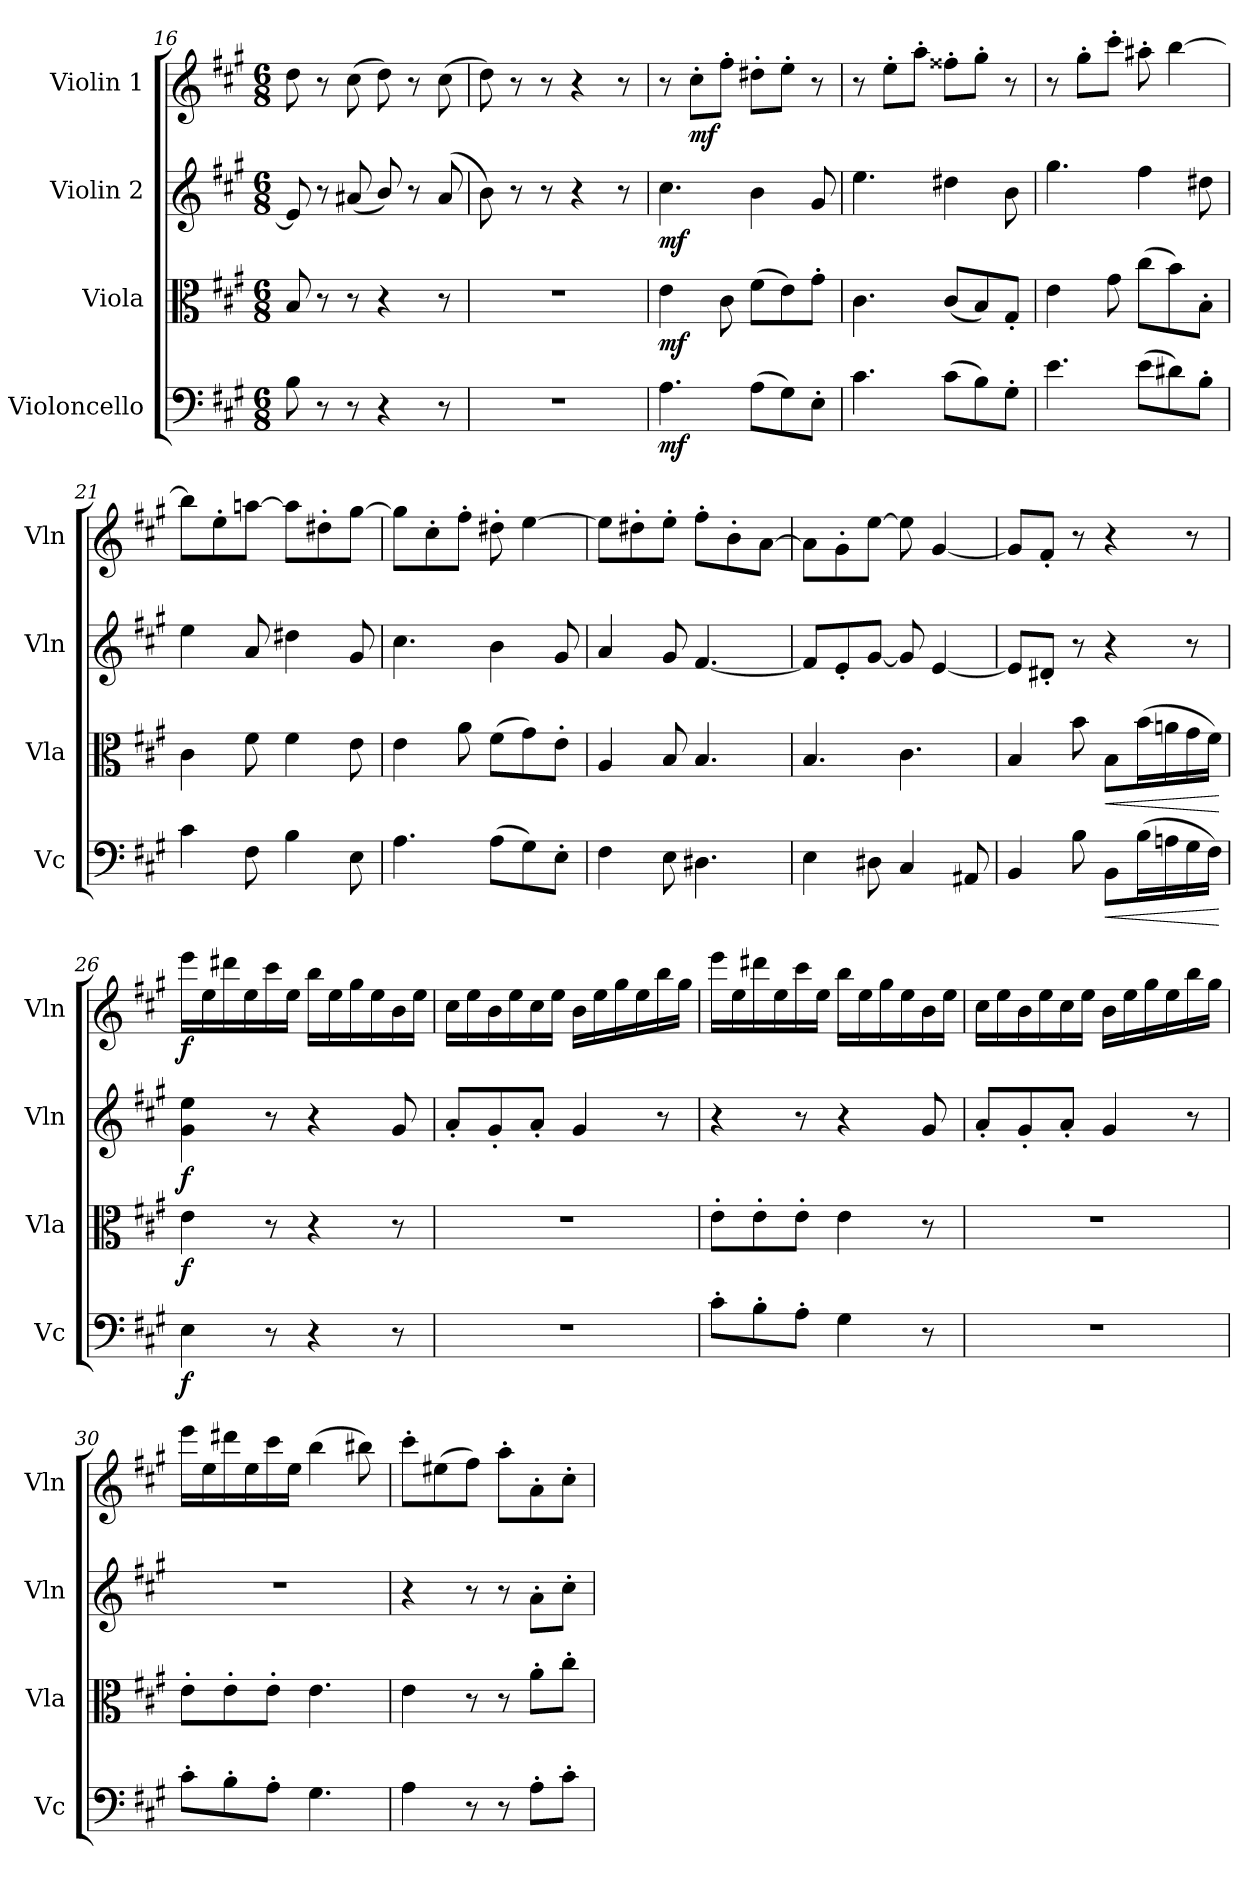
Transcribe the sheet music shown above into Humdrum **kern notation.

**kern	**dynam	**kern	**dynam	**kern	**dynam	**kern	**dynam
*part4	*part4	*part3	*part3	*part2	*part2	*part1	*part1
*staff4	*staff4	*staff3	*staff3	*staff2	*staff2	*staff1	*staff1
*I"Violoncello	*	*I"Viola	*	*I"Violin 2	*	*I"Violin 1	*
*I'Vc	*	*I'Vla	*	*I'Vln	*	*I'Vln	*
*clefF4	*	*clefC3	*	*clefG2	*	*clefG2	*
*k[f#c#g#]	*	*k[f#c#g#]	*	*k[f#c#g#]	*	*k[f#c#g#]	*
*M6/8	*	*M6/8	*	*M6/8	*	*M6/8	*
=16	=16	=16	=16	=16	=16	=16	=16
8B\	.	8B/	.	8e/]	.	8dd\	.
8r	.	8r	.	8r	.	8r	.
8r	.	8r	.	(8a#X/	.	(8cc#\	.
4r	.	4r	.	8b/)	.	8dd\)	.
.	.	.	.	8r	.	8r	.
8r	.	8r	.	(8a#/	.	(8cc#\	.
!!LO:LB:g=z
=17	=17	=17	=17	=17	=17	=17	=17
2.r	.	2.r	.	8b\)	.	8dd\)	.
.	.	.	.	8r	.	8r	.
.	.	.	.	8r	.	8r	.
.	.	.	.	4r	.	4r	.
.	.	.	.	8r	.	8r	.
=18	=18	=18	=18	=18	=18	=18	=18
!	!LO:DY:b	!	!LO:DY:b	!	!LO:DY:b	!	!
4.A\	mf	4e\	mf	4.cc#\	mf	8r	.
!	!	!	!	!	!	!	!LO:DY:b
.	.	.	.	.	.	8cc#'\L	mf
.	.	8c#\	.	.	.	8ff#'\J	.
(8A\L	.	(8f#\L	.	4b\	.	8dd#X'\L	.
8G#\)	.	8e\)	.	.	.	8ee'\J	.
8E'\J	.	8g#'\J	.	8g#/	.	8r	.
=19	=19	=19	=19	=19	=19	=19	=19
4.c#\	.	4.c#\	.	4.ee\	.	8r	.
.	.	.	.	.	.	8ee'\L	.
.	.	.	.	.	.	8aa'\J	.
(8c#\L	.	(8c#/L	.	4dd#X\	.	8ff##X'\L	.
8B\)	.	8B/)	.	.	.	8gg#'\J	.
8G#'\J	.	8G#'/J	.	8b\	.	8r	.
=20	=20	=20	=20	=20	=20	=20	=20
4.e\	.	4e\	.	4.gg#\	.	8r	.
.	.	.	.	.	.	8gg#'\L	.
.	.	8g#\	.	.	.	8ccc#'\J	.
(8e\L	.	(8cc#\L	.	4ff#\	.	8aa#X'\	.
8d#X\)	.	8b\)	.	.	.	[4bb\	.
8B'\J	.	8B'\J	.	8dd#X\	.	.	.
!!LO:PB:g=z
=21	=21	=21	=21	=21	=21	=21	=21
4c#\	.	4c#\	.	4ee\	.	8bb\L]	.
.	.	.	.	.	.	8ee'\	.
8F#\	.	8f#\	.	8a/	.	[8aan\J	.
4B\	.	4f#\	.	4dd#X\	.	8aa\L]	.
.	.	.	.	.	.	8dd#X'\	.
8E\	.	8e\	.	8g#/	.	[8gg#\J	.
=22	=22	=22	=22	=22	=22	=22	=22
4.A\	.	4e\	.	4.cc#\	.	8gg#\L]	.
.	.	.	.	.	.	8cc#'\	.
.	.	8a\	.	.	.	8ff#'\J	.
(8A\L	.	(8f#\L	.	4b\	.	8dd#X'\	.
8G#\)	.	8g#\)	.	.	.	[4ee\	.
8E'\J	.	8e'\J	.	8g#/	.	.	.
=23	=23	=23	=23	=23	=23	=23	=23
4F#\	.	4A/	.	4a/	.	8ee\L]	.
.	.	.	.	.	.	8dd#X'\	.
8E\	.	8B/	.	8g#/	.	8ee'\J	.
4.D#X\	.	4.B/	.	[4.f#/	.	8ff#'\L	.
.	.	.	.	.	.	8b'\	.
.	.	.	.	.	.	[8a\J	.
=24	=24	=24	=24	=24	=24	=24	=24
4E\	.	4.B/	.	8f#/L]	.	8a\L]	.
.	.	.	.	8e'/	.	8g#'\	.
8D#X\	.	.	.	[8g#/J	.	[8ee\J	.
4C#/	.	4.c#\	.	8g#/]	.	8ee\]	.
.	.	.	.	[4e/	.	[4g#/	.
8AA#X/	.	.	.	.	.	.	.
!!LO:LB:g=z
=25	=25	=25	=25	=25	=25	=25	=25
4BB/	.	4B/	.	8e/L]	.	8g#/L]	.
.	.	.	.	8d#X'/J	.	8f#'/J	.
8B\	.	8b\	.	8r	.	8r	.
!	!LO:HP:b	!	!LO:HP:b	!	!	!	!
8BB\L	<	8B\L	<	4r	.	4r	.
(16B\L	.	(16b\L	.	.	.	.	.
16An\	.	16an\	.	.	.	.	.
16G#\	.	16g#\	.	8r	.	8r	.
16F#\JJ)	.	16f#\JJ)	.	.	.	.	.
.	[	.	[	.	.	.	.
=26	=26	=26	=26	=26	=26	=26	=26
!	!LO:DY:b	!	!LO:DY:b	!	!LO:DY:b	!	!LO:DY:b
4E\	f	4e\	f	4g#\ 4ee\	f	16eee\LL	f
.	.	.	.	.	.	16ee\	.
.	.	.	.	.	.	16ddd#X\	.
.	.	.	.	.	.	16ee\	.
8r	.	8r	.	8r	.	16ccc#\	.
.	.	.	.	.	.	16ee\JJ	.
4r	.	4r	.	4r	.	16bb\LL	.
.	.	.	.	.	.	16ee\	.
.	.	.	.	.	.	16gg#\	.
.	.	.	.	.	.	16ee\	.
8r	.	8r	.	8g#/	.	16b\	.
.	.	.	.	.	.	16ee\JJ	.
=27	=27	=27	=27	=27	=27	=27	=27
2.r	.	2.r	.	8a'/L	.	16cc#\LL	.
.	.	.	.	.	.	16ee\	.
.	.	.	.	8g#'/	.	16b\	.
.	.	.	.	.	.	16ee\	.
.	.	.	.	8a'/J	.	16cc#\	.
.	.	.	.	.	.	16ee\JJ	.
.	.	.	.	4g#/	.	16b\LL	.
.	.	.	.	.	.	16ee\	.
.	.	.	.	.	.	16gg#\	.
.	.	.	.	.	.	16ee\	.
.	.	.	.	8r	.	16bb\	.
.	.	.	.	.	.	16gg#\JJ	.
!!LO:LB:g=z
=28	=28	=28	=28	=28	=28	=28	=28
8c#'\L	.	8e'\L	.	4r	.	16eee\LL	.
.	.	.	.	.	.	16ee\	.
8B'\	.	8e'\	.	.	.	16ddd#X\	.
.	.	.	.	.	.	16ee\	.
8A'\J	.	8e'\J	.	8r	.	16ccc#\	.
.	.	.	.	.	.	16ee\JJ	.
4G#\	.	4e\	.	4r	.	16bb\LL	.
.	.	.	.	.	.	16ee\	.
.	.	.	.	.	.	16gg#\	.
.	.	.	.	.	.	16ee\	.
8r	.	8r	.	8g#/	.	16b\	.
.	.	.	.	.	.	16ee\JJ	.
=29	=29	=29	=29	=29	=29	=29	=29
2.r	.	2.r	.	8a'/L	.	16cc#\LL	.
.	.	.	.	.	.	16ee\	.
.	.	.	.	8g#'/	.	16b\	.
.	.	.	.	.	.	16ee\	.
.	.	.	.	8a'/J	.	16cc#\	.
.	.	.	.	.	.	16ee\JJ	.
.	.	.	.	4g#/	.	16b\LL	.
.	.	.	.	.	.	16ee\	.
.	.	.	.	.	.	16gg#\	.
.	.	.	.	.	.	16ee\	.
.	.	.	.	8r	.	16bb\	.
.	.	.	.	.	.	16gg#\JJ	.
=30	=30	=30	=30	=30	=30	=30	=30
8c#'\L	.	8e'\L	.	2.r	.	16eee\LL	.
.	.	.	.	.	.	16ee\	.
8B'\	.	8e'\	.	.	.	16ddd#X\	.
.	.	.	.	.	.	16ee\	.
8A'\J	.	8e'\J	.	.	.	16ccc#\	.
.	.	.	.	.	.	16ee\JJ	.
4.G#\	.	4.e\	.	.	.	(4bb\	.
.	.	.	.	.	.	8bb#X\)	.
!!LO:LB:g=z
=31	=31	=31	=31	=31	=31	=31	=31
4A\	.	4e\	.	4r	.	8ccc#'\L	.
.	.	.	.	.	.	(8ee#X\	.
8r	.	8r	.	8r	.	8ff#\J)	.
8r	.	8r	.	8r	.	8aa'\L	.
8A'\L	.	8a'\L	.	8a'\L	.	8a'\	.
8c#'\J	.	8cc#'\J	.	8cc#'\J	.	8cc#'\J	.
=	=	=	=	=	=	=	=
*-	*-	*-	*-	*-	*-	*-	*-
